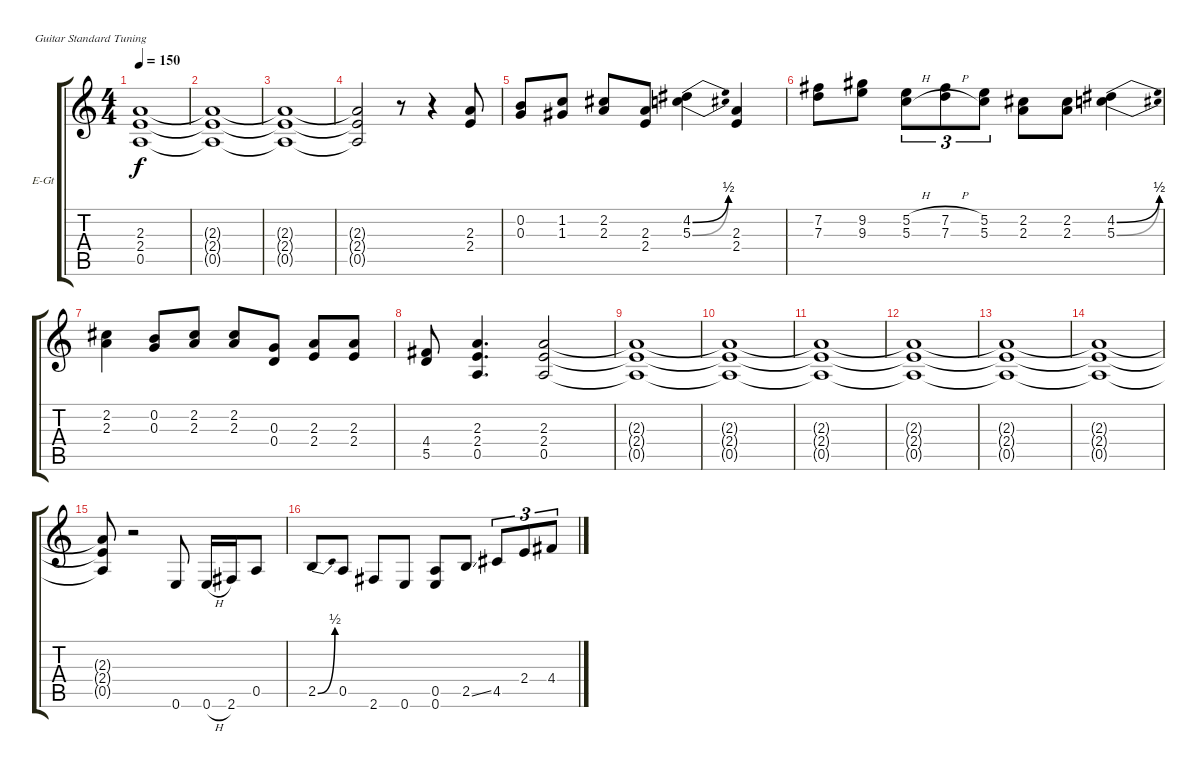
\bracketExtendMode groupsimilarinstruments
\firstSystemTrackNameOrientation horizontal
\otherSystemsTrackNameOrientation horizontal
\track ("Guitar 2" "E-Gt") {instrument overdrivenguitar}
\staff {score tabs}
\tuning (E4 B3 G3 D3 A2 E2)
\ts (4 4)
\tempo 150
\clef g2
\ks c
(2.3{t} 2.4{t} 0.5{t}).1{dy f} |
(2.3{t} 2.4{t} 0.5{t}).1 |
(2.3{t} 2.4{t} 0.5{t}).1 |
(2.3{t} 2.4{t} 0.5{t}).2 r.8 r.4 (2.3 2.4).8 |
(0.2 0.3).8 (1.2 1.3).8 (2.2 2.3).8 (2.3 2.4).8 (4.2{be (bend 0 0 60 2)} 5.3{be (bend 0 0 60 2)}).4 (2.3 2.4).4 |
(7.2 7.3).8 (9.2 9.3).8 (5.2{h} 5.3{h}).8{tu (3 2)} (7.2{h} 7.3{h}).8{tu (3 2)} (5.2 5.3).8{tu (3 2)} (2.2 2.3).8 (2.2 2.3).8 (4.2{be (bend 0 0 60 2)} 5.3{be (bend 0 0 60 2)}).4 |
(2.2 2.3).4 (0.2 0.3).8 (2.2 2.3).8 (2.2 2.3).8 (0.3 0.4).8 (2.3 2.4).8 (2.3 2.4).8 |
(4.4 5.5).8 (2.3 2.4 0.5).4{d} (2.3 2.4 0.5).2 |
(2.3{t} 2.4{t} 0.5{t}).1 |
(2.3{t} 2.4{t} 0.5{t}).1 |
(2.3{t} 2.4{t} 0.5{t}).1 |
(2.3{t} 2.4{t} 0.5{t}).1 |
(2.3{t} 2.4{t} 0.5{t}).1 |
(2.3{t} 2.4{t} 0.5{t}).1 |
(2.3{t} 2.4{t} 0.5{t}).8 r.2 0.6.8 0.6{h}.16 2.6.16 0.5.8 |
2.5{be (bend 0 0 60 2)}.8 0.5.8 2.6.8 0.6.8 (0.5 0.6).8 2.5{ss}.8 4.5.8{tu (3 2)} 2.4.8{tu (3 2)} 4.4.8{tu (3 2)}
